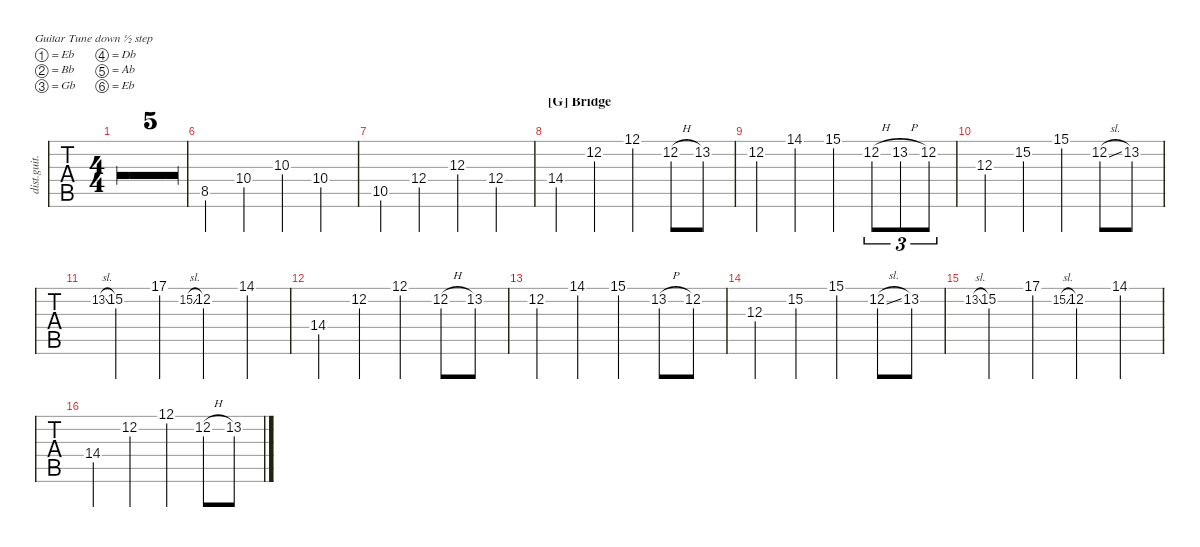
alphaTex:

\defaultSystemsLayout 4
\hideDynamics
\bracketExtendMode nobrackets
\otherSystemsTrackNameOrientation horizontal
\track ("Lead Guitar 3" "dist.guit.") {multiBarRest instrument distortionguitar}
\staff {tabs}
\tuning (Eb4 Bb3 Gb3 Db3 Ab2 Eb2)
\ts (4 4)
\tempo 148
\clef g2
\ks eminor
r.1{dy mf} |
r.1 |
r.1 |
r.1 |
r.1 |
8.5{acc forcenatural}.4 10.4{acc forcenatural}.4 10.3{acc forcenatural}.4 10.4{acc forcenatural}.4 |
10.5{acc #}.4 12.4{acc #}.4 12.3{acc #}.4 12.4{acc #}.4 |
\section ("G" "Bridge")
14.4{acc #}.4 12.2{acc #}.4 12.1{acc #}.4 12.2{h acc #}.8 13.2{acc forcenatural}.8 |
12.2{acc #}.4 14.1{acc forcenatural}.4 15.1{acc #}.4 12.2{h acc #}.8{tu (3 2)} 13.2{h acc forcenatural}.8{tu (3 2)} 12.2{acc #}.8{tu (3 2)} |
12.3{acc #}.4 15.2{acc #}.4 15.1{acc #}.4 12.2{sl acc #}.8 13.2{acc forcenatural}.8 |
13.2{sl acc forcenatural}.8{gr onbeat} 15.2{acc #}.4 17.1{acc #}.4 15.2{sl acc #}.8{gr onbeat} 12.2{acc #}.4 14.1{acc forcenatural}.4 |
14.4{acc #}.4 12.2{acc #}.4 12.1{acc #}.4 12.2{h acc #}.8 13.2{acc forcenatural}.8 |
12.2{acc #}.4 14.1{acc forcenatural}.4 15.1{acc #}.4 13.2{h acc forcenatural}.8 12.2{acc #}.8 |
12.3{acc #}.4 15.2{acc #}.4 15.1{acc #}.4 12.2{sl acc #}.8 13.2{acc forcenatural}.8 |
13.2{sl acc forcenatural}.8{gr onbeat} 15.2{acc #}.4 17.1{acc #}.4 15.2{sl acc #}.8{gr onbeat} 12.2{acc #}.4 14.1{acc forcenatural}.4 |
14.4{acc #}.4 12.2{acc #}.4 12.1{acc #}.4 12.2{h acc #}.8 13.2{acc forcenatural}.8
